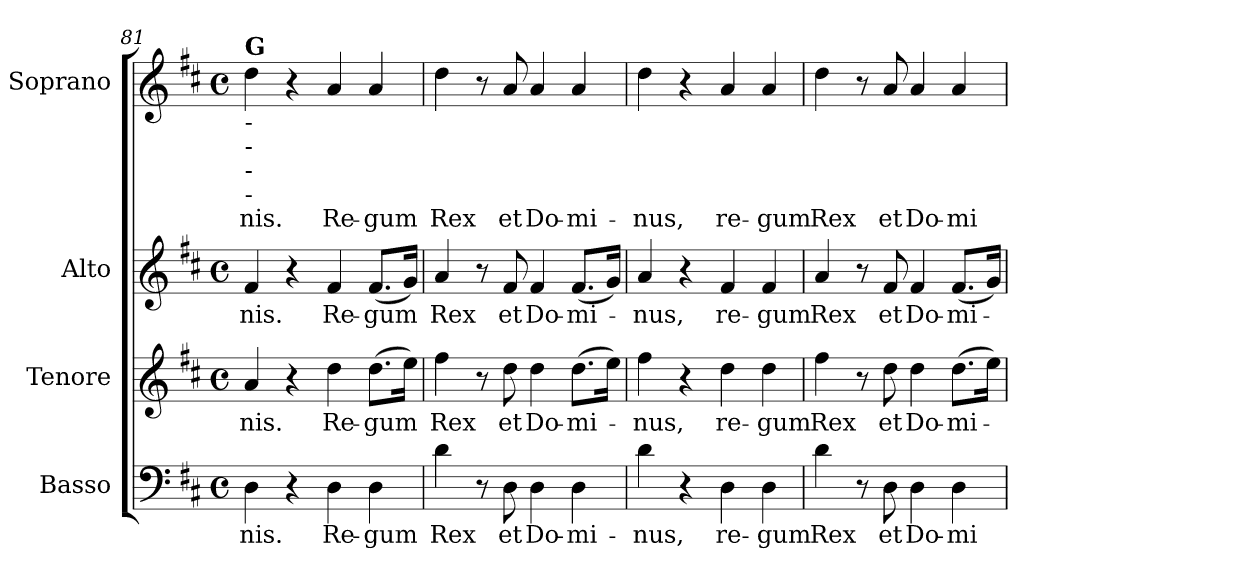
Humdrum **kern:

**kern	**text	**kern	**text	**kern	**text	**kern	**text
*part4	*part4	*part3	*part3	*part2	*part2	*part1	*part1
*staff4	*staff4	*staff3	*staff3	*staff2	*staff2	*staff1	*staff1
*I"Basso	*	*I"Tenore	*	*I"Alto	*	*I"Soprano	*
*I'B.	*	*I'T.	*	*I'A.	*	*I'S.	*
!!LO:PB:g=z
*clefF4	*	*clefG2	*	*clefG2	*	*clefG2	*
*	*	*ITrd7c12	*	*	*	*	*
*k[f#c#]	*	*k[f#c#]	*	*k[f#c#]	*	*k[f#c#]	*
*D:	*	*D:	*	*D:	*	*D:	*
*M4/4	*	*M4/4	*	*M4/4	*	*M4/4	*
*met(c)	*	*met(c)	*	*met(c)	*	*met(c)	*
=81	=81	=81	=81	=81	=81	=81	=81
!	!LO:LY:b:color=#000000	!	!	!	!	!	!
!	!	!	!LO:LY:b:color=#000000	!	!	!	!
!	!	!	!	!	!LO:LY:b:color=#000000	!	!
!	!	!	!	!	!	!LO:TX:b:t=-	!
!	!	!	!	!	!	!LO:TX:b:t=-	!
!	!	!	!	!	!	!LO:TX:b:t=-	!
!	!	!	!	!	!	!LO:TX:b:t=-	!
!	!	!	!	!	!	!LO:TX:a:B:t=G	!
!	!	!	!	!	!	!	!LO:LY:b:color=#000000
4Di\	-nis.	4Ai/	-nis.	4f#i/	-nis.	4ddi\	-nis.
4r	.	4r	.	4r	.	4r	.
!	!LO:LY:b:color=#000000	!	!	!	!	!	!
!	!	!	!LO:LY:b:color=#000000	!	!	!	!
!	!	!	!	!	!LO:LY:b:color=#000000	!	!
!	!	!	!	!	!	!	!LO:LY:b:color=#000000
4Di\	Re-	4di\	Re-	4f#i/	Re-	4ai/	Re-
!	!LO:LY:b:color=#000000	!	!	!	!	!	!
!	!	!	!LO:LY:b:color=#000000	!	!	!	!
!	!	!	!	!	!LO:LY:b:color=#000000	!	!
!	!	!	!	!	!	!	!LO:LY:b:color=#000000
4Di\	-gum	(8.di\L	-gum	(8.f#i/L	-gum	4ai/	-gum
.	.	16ei\Jk)	.	16gi/Jk)	.	.	.
=82	=82	=82	=82	=82	=82	=82	=82
!	!LO:LY:b:color=#000000	!	!	!	!	!	!
!	!	!	!LO:LY:b:color=#000000	!	!	!	!
!	!	!	!	!	!LO:LY:b:color=#000000	!	!
!	!	!	!	!	!	!	!LO:LY:b:color=#000000
4di\	Rex	4f#i\	Rex	4ai/	Rex	4ddi\	Rex
8r	.	8r	.	8r	.	8r	.
!	!LO:LY:b:color=#000000	!	!	!	!	!	!
!	!	!	!LO:LY:b:color=#000000	!	!	!	!
!	!	!	!	!	!LO:LY:b:color=#000000	!	!
!	!	!	!	!	!	!	!LO:LY:b:color=#000000
8Di\	et	8di\	et	8f#i/	et	8ai/	et
!	!LO:LY:b:color=#000000	!	!	!	!	!	!
!	!	!	!LO:LY:b:color=#000000	!	!	!	!
!	!	!	!	!	!LO:LY:b:color=#000000	!	!
!	!	!	!	!	!	!	!LO:LY:b:color=#000000
4Di\	Do-	4di\	Do-	4f#i/	Do-	4ai/	Do-
!	!LO:LY:b:color=#000000	!	!	!	!	!	!
!	!	!	!LO:LY:b:color=#000000	!	!	!	!
!	!	!	!	!	!LO:LY:b:color=#000000	!	!
!	!	!	!	!	!	!	!LO:LY:b:color=#000000
4Di\	-mi-	(8.di\L	-mi-	(8.f#i/L	-mi-	4ai/	-mi-
.	.	16ei\Jk)	.	16gi/Jk)	.	.	.
=83	=83	=83	=83	=83	=83	=83	=83
!	!LO:LY:b:color=#000000	!	!	!	!	!	!
!	!	!	!LO:LY:b:color=#000000	!	!	!	!
!	!	!	!	!	!LO:LY:b:color=#000000	!	!
!	!	!	!	!	!	!	!LO:LY:b:color=#000000
4di\	-nus,	4f#i\	-nus,	4ai/	-nus,	4ddi\	-nus,
4r	.	4r	.	4r	.	4r	.
!	!LO:LY:b:color=#000000	!	!	!	!	!	!
!	!	!	!LO:LY:b:color=#000000	!	!	!	!
!	!	!	!	!	!LO:LY:b:color=#000000	!	!
!	!	!	!	!	!	!	!LO:LY:b:color=#000000
4Di\	re-	4di\	re-	4f#i/	re-	4ai/	re-
!	!LO:LY:b:color=#000000	!	!	!	!	!	!
!	!	!	!LO:LY:b:color=#000000	!	!	!	!
!	!	!	!	!	!LO:LY:b:color=#000000	!	!
!	!	!	!	!	!	!	!LO:LY:b:color=#000000
4Di\	-gum	4di\	-gum	4f#i/	-gum	4ai/	-gum
!!LO:LB:g=z
=84	=84	=84	=84	=84	=84	=84	=84
!	!LO:LY:b:color=#000000	!	!	!	!	!	!
!	!	!	!LO:LY:b:color=#000000	!	!	!	!
!	!	!	!	!	!LO:LY:b:color=#000000	!	!
!	!	!	!	!	!	!	!LO:LY:b:color=#000000
4di\	Rex	4f#i\	Rex	4ai/	Rex	4ddi\	Rex
8r	.	8r	.	8r	.	8r	.
!	!LO:LY:b:color=#000000	!	!	!	!	!	!
!	!	!	!LO:LY:b:color=#000000	!	!	!	!
!	!	!	!	!	!LO:LY:b:color=#000000	!	!
!	!	!	!	!	!	!	!LO:LY:b:color=#000000
8Di\	et	8di\	et	8f#i/	et	8ai/	et
!	!LO:LY:b:color=#000000	!	!	!	!	!	!
!	!	!	!LO:LY:b:color=#000000	!	!	!	!
!	!	!	!	!	!LO:LY:b:color=#000000	!	!
!	!	!	!	!	!	!	!LO:LY:b:color=#000000
4Di\	Do-	4di\	Do-	4f#i/	Do-	4ai/	Do-
!	!LO:LY:b:color=#000000	!	!	!	!	!	!
!	!	!	!LO:LY:b:color=#000000	!	!	!	!
!	!	!	!	!	!LO:LY:b:color=#000000	!	!
!	!	!	!	!	!	!	!LO:LY:b:color=#000000
4Di\	-mi-	(8.di\L	-mi-	(8.f#i/L	-mi-	4ai/	-mi-
.	.	16ei\Jk)	.	16gi/Jk)	.	.	.
=	=	=	=	=	=	=	=
*-	*-	*-	*-	*-	*-	*-	*-
